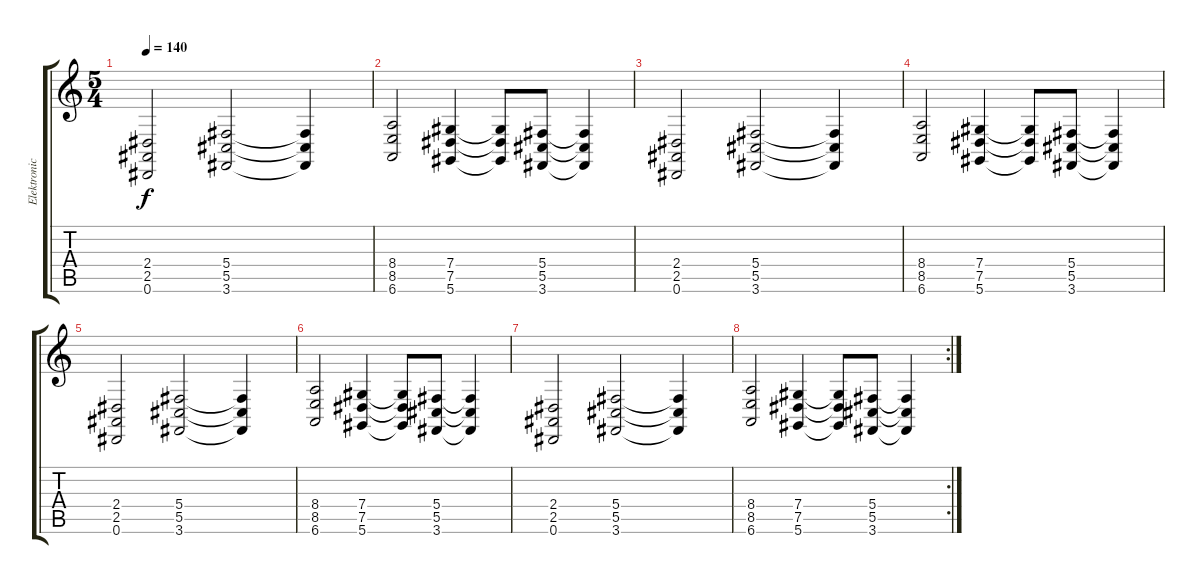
\track ("Elektroniczne" "Elektronic") {instrument pad8sweep}
\staff {score tabs}
\tuning (Eb4 Bb3 Gb3 Db3 Ab2 Eb2) {hide}
\ts (5 4)
\tempo 140
\clef g2
\ks c
(2.4 2.5 0.6).2{dy f} (5.4 5.5 3.6).2 (5.4{t} 5.5{t} 3.6{t}).4 |
(8.4 8.5 6.6).2 (7.4 7.5 5.6).4 (7.4{t} 7.5{t} 5.6{t}).8 (5.4 5.5 3.6).8 (5.4{t} 5.5{t} 3.6{t}).4 |
(2.4 2.5 0.6).2 (5.4 5.5 3.6).2 (5.4{t} 5.5{t} 3.6{t}).4 |
(8.4 8.5 6.6).2 (7.4 7.5 5.6).4 (7.4{t} 7.5{t} 5.6{t}).8 (5.4 5.5 3.6).8 (5.4{t} 5.5{t} 3.6{t}).4 |
(2.4 2.5 0.6).2 (5.4 5.5 3.6).2 (5.4{t} 5.5{t} 3.6{t}).4 |
(8.4 8.5 6.6).2 (7.4 7.5 5.6).4 (7.4{t} 7.5{t} 5.6{t}).8 (5.4 5.5 3.6).8 (5.4{t} 5.5{t} 3.6{t}).4 |
(2.4 2.5 0.6).2 (5.4 5.5 3.6).2 (5.4{t} 5.5{t} 3.6{t}).4 |
\rc 2
(8.4 8.5 6.6).2 (7.4 7.5 5.6).4 (7.4{t} 7.5{t} 5.6{t}).8 (5.4 5.5 3.6).8 (5.4{t} 5.5{t} 3.6{t}).4
